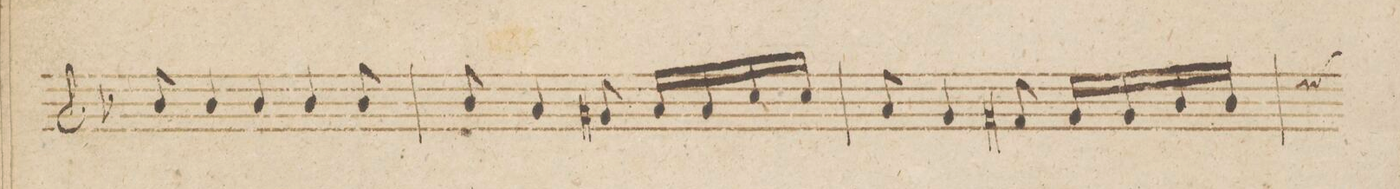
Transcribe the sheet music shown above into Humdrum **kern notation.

**kern	**dynam
*I"Violino 2do	*
*clefG2	*
*k[b-]	*
*met(c|)	*
*M3/4	*
8b-/	.
6b-/	.
6b-/	.
6b-/	.
8b-/	.
=138	=138
8b-/	.
4a/	.
8g#X/	.
16a/LL	.
16a/	.
16cc/	.
16cc/JJ	.
=139	=139
8a/	.
4g/	.
8f#X/	.
16g/LL	.
16g/	.
16b-/	.
16b-/JJ	.
=140	=140
*-	*-
